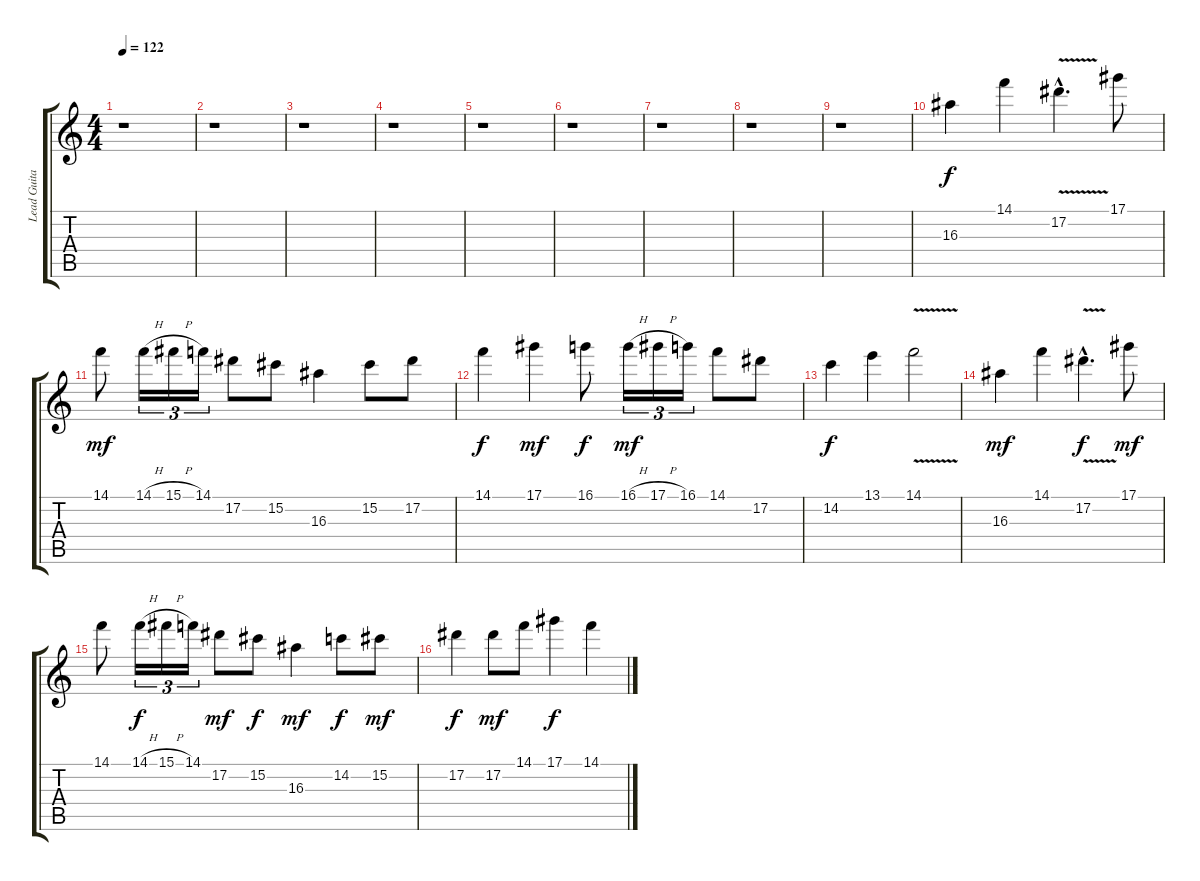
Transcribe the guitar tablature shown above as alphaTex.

\track ("Lead Guitar I" "Lead Guita") {instrument distortionguitar}
\staff {score tabs}
\tuning (Eb4 Bb3 Gb3 Db3 Ab2 Eb2) {hide}
\ts (4 4)
\tempo 122
\clef g2
\ks c
r.1{dy mp} |
r.1 |
r.1 |
r.1 |
r.1 |
r.1 |
r.1 |
r.1 |
r.1 |
16.3.4{dy f balance 2} 14.1.4 17.2{v hac}.4{d} 17.1.8 |
14.1.8{dy mf} 14.1{h}.16{tu (3 2)} 15.1{h}.16{tu (3 2)} 14.1.16{tu (3 2)} 17.2.8 15.2.8 16.3.4 15.2.8 17.2.8 |
14.1.4{dy f} 17.1.4{dy mf} 16.1.8{dy f} 16.1{h}.16{tu (3 2) dy mf} 17.1{h}.16{tu (3 2)} 16.1.16{tu (3 2)} 14.1.8 17.2.8 |
14.2.4{dy f} 13.1.4 14.1{v}.2 |
16.3.4{dy mf} 14.1.4 17.2{v hac}.4{d dy f} 17.1.8{dy mf} |
14.1.8 14.1{h}.16{tu (3 2) dy f} 15.1{h}.16{tu (3 2)} 14.1.16{tu (3 2)} 17.2.8{dy mf} 15.2.8{dy f} 16.3.4{dy mf} 14.2.8{dy f} 15.2.8{dy mf} |
17.2.4{dy f} 17.2.8{dy mf} 14.1.8 17.1.4{dy f} 14.1.4
